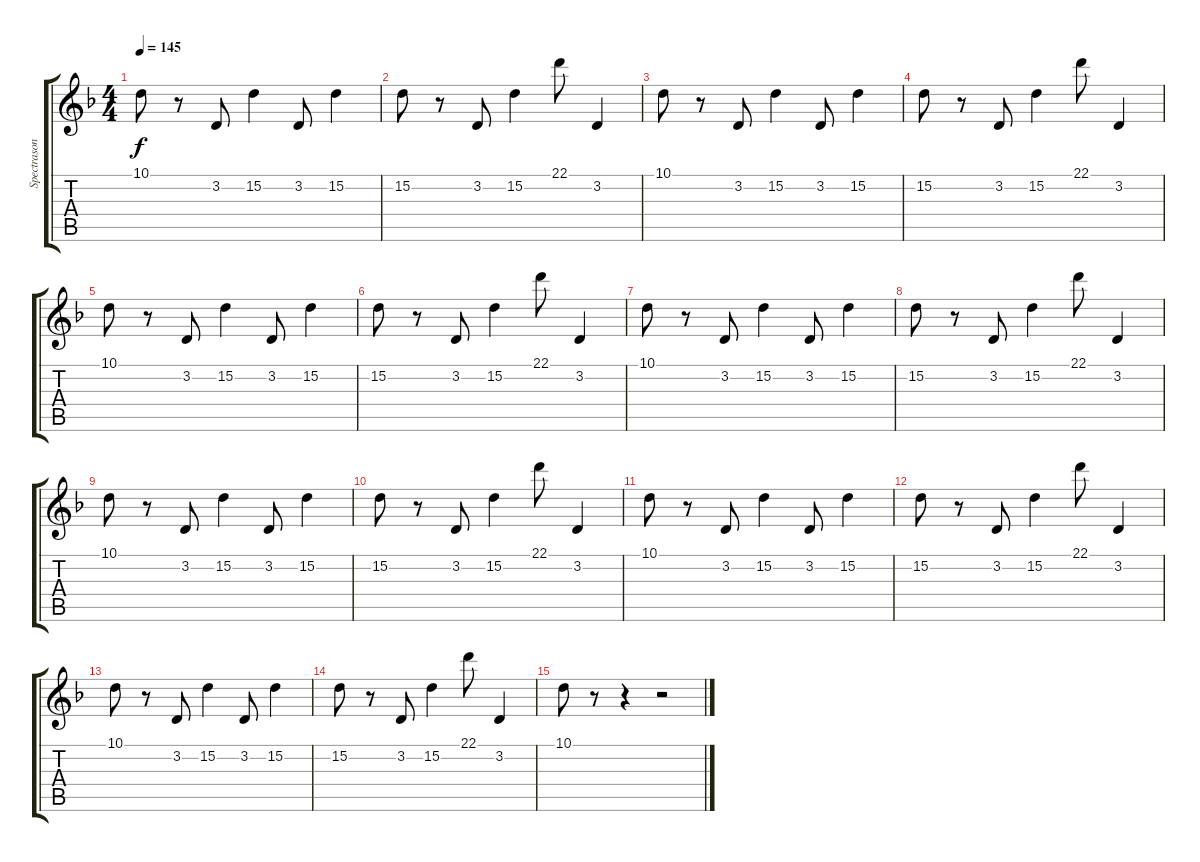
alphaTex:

\track ("Spectrasonics Omnisphere" "Spectrason") {instrument synthbrass1}
\staff {score tabs}
\tuning (E4 B3 G3 D3 A2 E2) {hide}
\ts (4 4)
\tempo 145
\clef g2
\ks f
10.1.8{dy f} r.8 3.2.8 15.2.4 3.2.8 15.2.4 |
15.2.8 r.8 3.2.8 15.2.4 22.1.8 3.2.4 |
10.1.8 r.8 3.2.8 15.2.4 3.2.8 15.2.4 |
15.2.8 r.8 3.2.8 15.2.4 22.1.8 3.2.4 |
10.1.8 r.8 3.2.8 15.2.4 3.2.8 15.2.4 |
15.2.8 r.8 3.2.8 15.2.4 22.1.8 3.2.4 |
10.1.8 r.8 3.2.8 15.2.4 3.2.8 15.2.4 |
15.2.8 r.8 3.2.8 15.2.4 22.1.8 3.2.4 |
10.1.8 r.8 3.2.8 15.2.4 3.2.8 15.2.4 |
15.2.8 r.8 3.2.8 15.2.4 22.1.8 3.2.4 |
10.1.8 r.8 3.2.8 15.2.4 3.2.8 15.2.4 |
15.2.8 r.8 3.2.8 15.2.4 22.1.8 3.2.4 |
10.1.8 r.8 3.2.8 15.2.4 3.2.8 15.2.4 |
15.2.8 r.8 3.2.8 15.2.4 22.1.8 3.2.4 |
10.1.8 r.8 r.4 r.2
